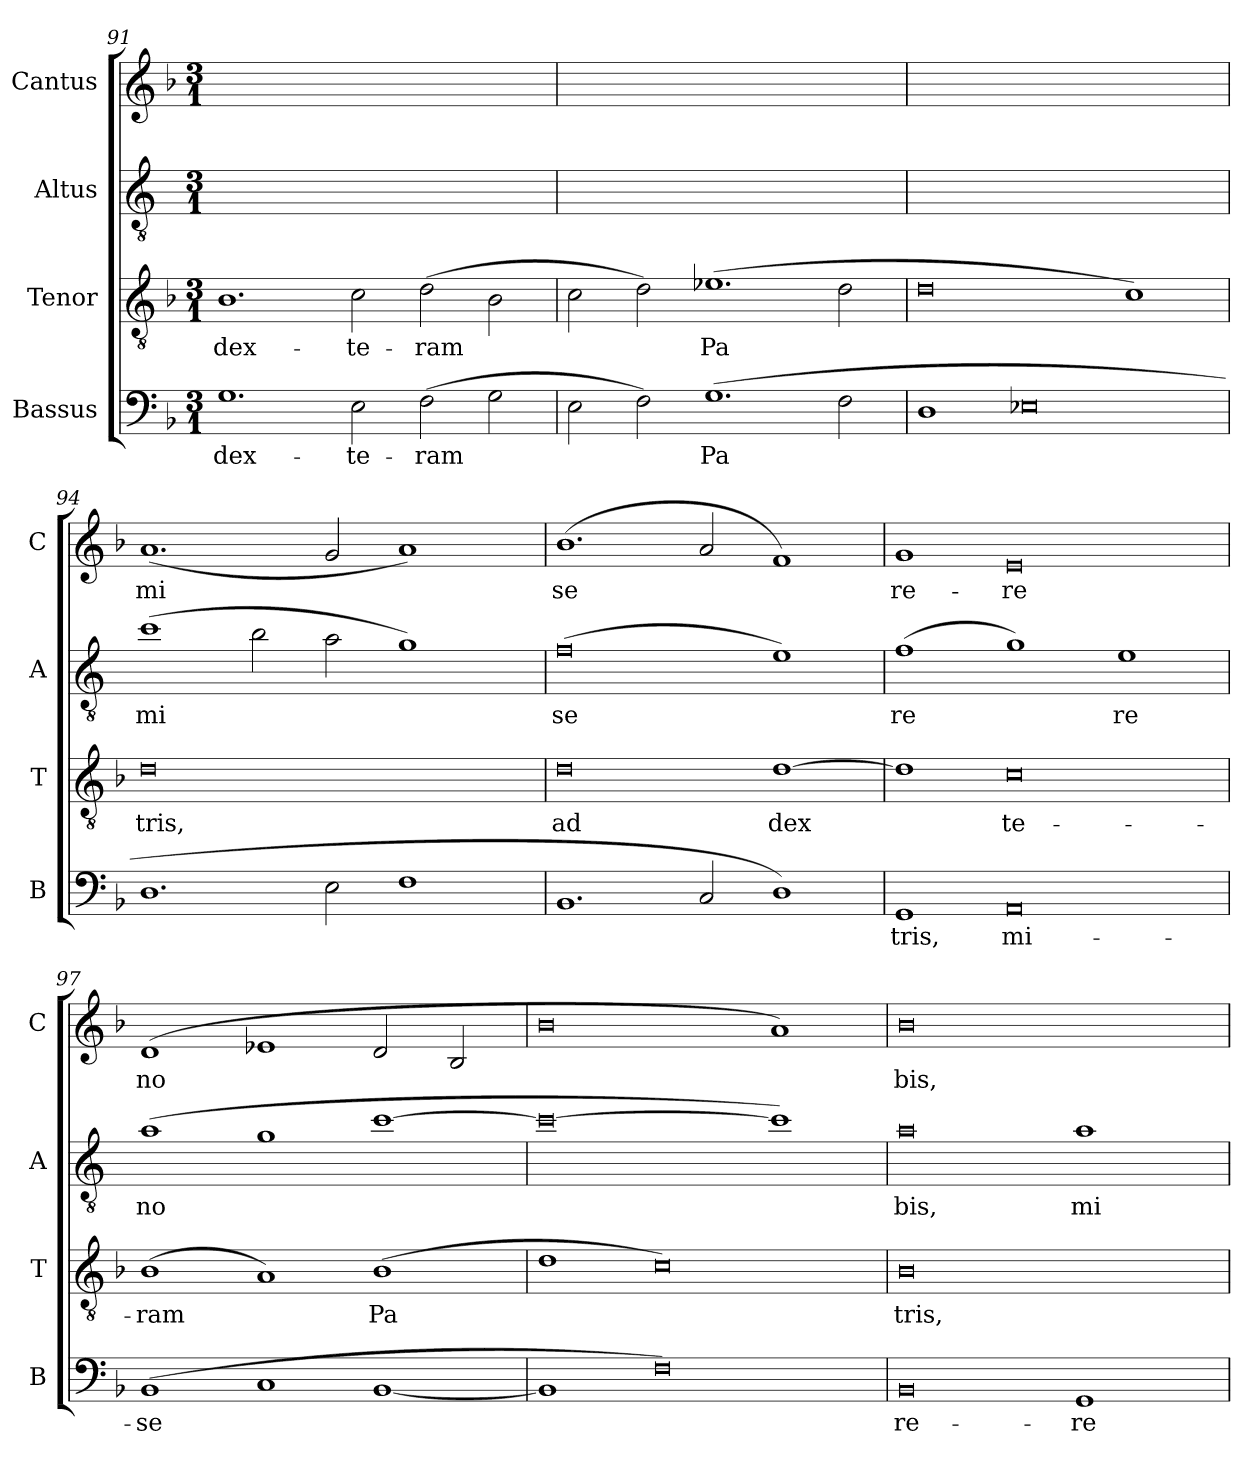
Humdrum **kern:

**kern	**text	**kern	**text	**kern	**text	**kern	**text
*part4	*part4	*part3	*part3	*part2	*part2	*part1	*part1
*staff4	*staff4	*staff3	*staff3	*staff2	*staff2	*staff1	*staff1
*I"Bassus	*	*I"Tenor	*	*I"Altus	*	*I"Cantus	*
*I'B	*	*I'T	*	*I'A	*	*I'C	*
*clefF4	*	*clefGv2	*	*clefGv2	*	*clefG2	*
*	*	*	*	*ITrd4c7	*	*	*
*k[b-]	*	*k[b-]	*	*k[b-]	*	*k[b-]	*
*M3/1	*	*M3/1	*	*M3/1	*	*M3/1	*
=91	=91	=91	=91	=91	=91	=91	=91
!	!LO:LY:b	!	!LO:LY:b	!	!	!	!
1.G	dex-	1.B-	dex-	0.ryy	.	0.ryy	.
!	!LO:LY:b	!	!LO:LY:b	!	!	!	!
2E\	te-	2c\	te-	.	.	.	.
!	!LO:LY:b	!	!LO:LY:b	!	!	!	!
(2F\	ram	(2d\	ram	.	.	.	.
2G\	.	2B-\	.	.	.	.	.
=92	=92	=92	=92	=92	=92	=92	=92
2E\	.	2c\	.	0.ryy	.	0.ryy	.
2F\)	.	2d\)	.	.	.	.	.
!	!LO:LY:b	!	!LO:LY:b	!	!	!	!
(1.G	Pa	(1.e-X	Pa	.	.	.	.
2F\	.	2d\	.	.	.	.	.
=93	=93	=93	=93	=93	=93	=93	=93
1D	.	0d	.	0.ryy	.	0.ryy	.
0E-X	.	.	.	.	.	.	.
.	.	1c)	.	.	.	.	.
!!LO:LB:g=z
=94	=94	=94	=94	=94	=94	=94	=94
!	!	!	!LO:LY:b	!	!LO:LY:b	!	!LO:LY:b
1.D	.	0d	tris,	(1f	mi	(1.a	mi
.	.	.	.	2e\	.	.	.
2E\	.	.	.	2d\	.	2g/	.
1F	.	2ryy	.	1c)	.	1a)	.
.	.	2ryy	.	.	.	.	.
=95	=95	=95	=95	=95	=95	=95	=95
!	!	!	!LO:LY:b	!	!LO:LY:b	!	!LO:LY:b
1.BB-	.	0d	ad	(0B-	se	(1.b-	se
2C/	.	.	.	.	.	2a/	.
!	!	!	!LO:LY:b	!	!	!	!
1D)	.	[1d	dex	1A)	.	1f)	.
=96	=96	=96	=96	=96	=96	=96	=96
!	!LO:LY:b	!	!	!	!LO:LY:b	!	!LO:LY:b
1GG	tris,	1d]	.	(1B-	re	1g	re-
!	!LO:LY:b	!	!LO:LY:b	!	!	!	!LO:LY:b
0AA	mi-	0c	te-	1c)	.	0e	re
!	!	!	!	!	!LO:LY:b	!	!
.	.	.	.	1A	re	.	.
!!LO:PB:g=z
=97	=97	=97	=97	=97	=97	=97	=97
!	!LO:LY:b	!	!LO:LY:b	!	!LO:LY:b	!	!LO:LY:b
(1BB-	se	(1B-	ram	(1d	no	(1d	no
1C	.	1A)	.	1c	.	1e-X	.
!	!	!	!LO:LY:b	!	!	!	!
[1BB-	.	(1B-	Pa	[1f	.	2d/	.
.	.	.	.	.	.	2B-/	.
=98	=98	=98	=98	=98	=98	=98	=98
1BB-]	.	1d	.	0f_	.	0b-	.
0F)	.	0c)	.	.	.	.	.
.	.	.	.	1f])	.	1a)	.
=99	=99	=99	=99	=99	=99	=99	=99
!	!LO:LY:b	!	!LO:LY:b	!	!LO:LY:b	!	!LO:LY:b
0BB-	re-	0B-	tris,	0d	bis,	0b-	bis,
!	!LO:LY:b	!	!	!	!LO:LY:b	!	!
1GG	re	2ryy	.	1d	mi-	2ryy	.
.	.	2ryy	.	.	.	2ryy	.
=	=	=	=	=	=	=	=
*-	*-	*-	*-	*-	*-	*-	*-
